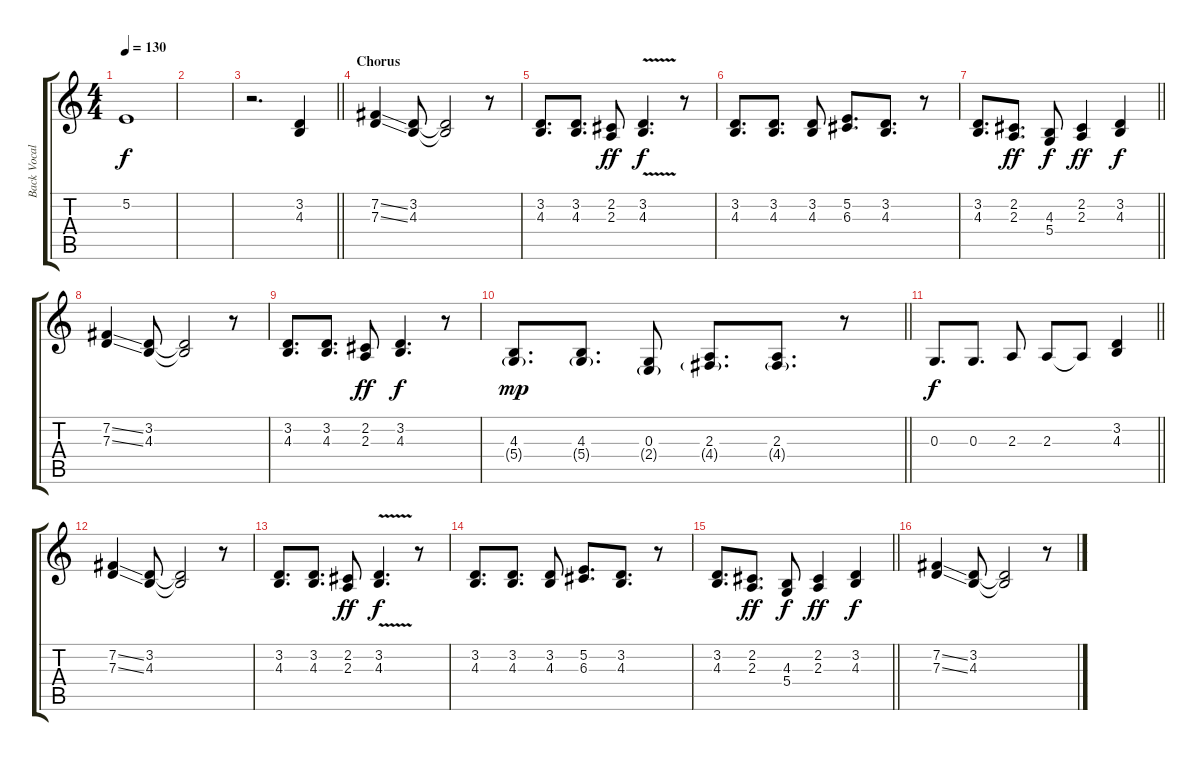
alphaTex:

\track ("Back Vocals" "Back Vocal") {instrument flute}
\staff {score tabs}
\tuning (E4 B3 G3 D3 A2 E2) {hide}
\ts (4 4)
\tempo 130
\clef g2
\ks c
5.2.1{dy f} |
|
\barLineRight lightlight
r.2{d} (3.2 4.3).4 |
\section ("" "Chorus")
(7.2{ss} 7.3{ss}).4 (3.2 4.3).8 (3.2{t} 4.3{t}).2 r.8 |
(3.2 4.3).8{d} (3.2 4.3).8{d} (2.2 2.3).8{dy ff} (3.2{v} 4.3).4{d dy f} r.8 |
(3.2 4.3).8{d} (3.2 4.3).8{d} (3.2 4.3).8 (5.2 6.3).8{d} (3.2 4.3).8{d} r.8 |
\barLineRight lightlight
(3.2 4.3).8{d} (2.2 2.3).8{d dy ff} (4.3 5.4).8{dy f} (2.2 2.3).4{dy ff} (3.2 4.3).4{dy f} |
(7.2{ss} 7.3{ss}).4 (3.2 4.3).8 (3.2{t} 4.3{t}).2 r.8 |
(3.2 4.3).8{d} (3.2 4.3).8{d} (2.2 2.3).8{dy ff} (3.2 4.3).4{d dy f} r.8 |
\barLineRight lightlight
(4.3 5.4{g}).8{d dy mp} (4.3 5.4{g}).8{d} (0.3 2.4{g}).8 (2.3 4.4{g}).8{d} (2.3 4.4{g}).8{d} r.8 |
\barLineRight lightlight
0.3.8{d dy f} 0.3.8{d} 2.3.8 2.3.8 2.3{t}.8 (3.2 4.3).4 |
\section ("" "")
(7.2{ss} 7.3{ss}).4 (3.2 4.3).8 (3.2{t} 4.3{t}).2 r.8 |
(3.2 4.3).8{d} (3.2 4.3).8{d} (2.2 2.3).8{dy ff} (3.2{v} 4.3).4{d dy f} r.8 |
(3.2 4.3).8{d} (3.2 4.3).8{d} (3.2 4.3).8 (5.2 6.3).8{d} (3.2 4.3).8{d} r.8 |
\barLineRight lightlight
(3.2 4.3).8{d} (2.2 2.3).8{d dy ff} (4.3 5.4).8{dy f} (2.2 2.3).4{dy ff} (3.2 4.3).4{dy f} |
(7.2{ss} 7.3{ss}).4 (3.2 4.3).8 (3.2{t} 4.3{t}).2 r.8
